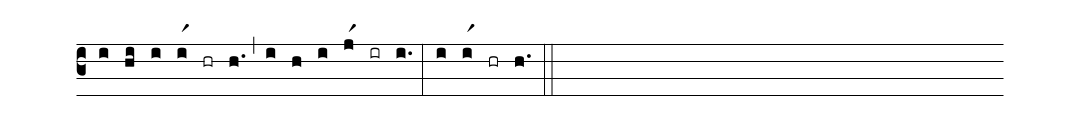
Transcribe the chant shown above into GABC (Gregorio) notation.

%%
(c3)
(i) (hi)
(i) (ir1) (hr) (h.) (,)
(i) (h) (i) (jr1) (ir) (i.) (:)
(i) (ir1) (hr) (h.) (::)
